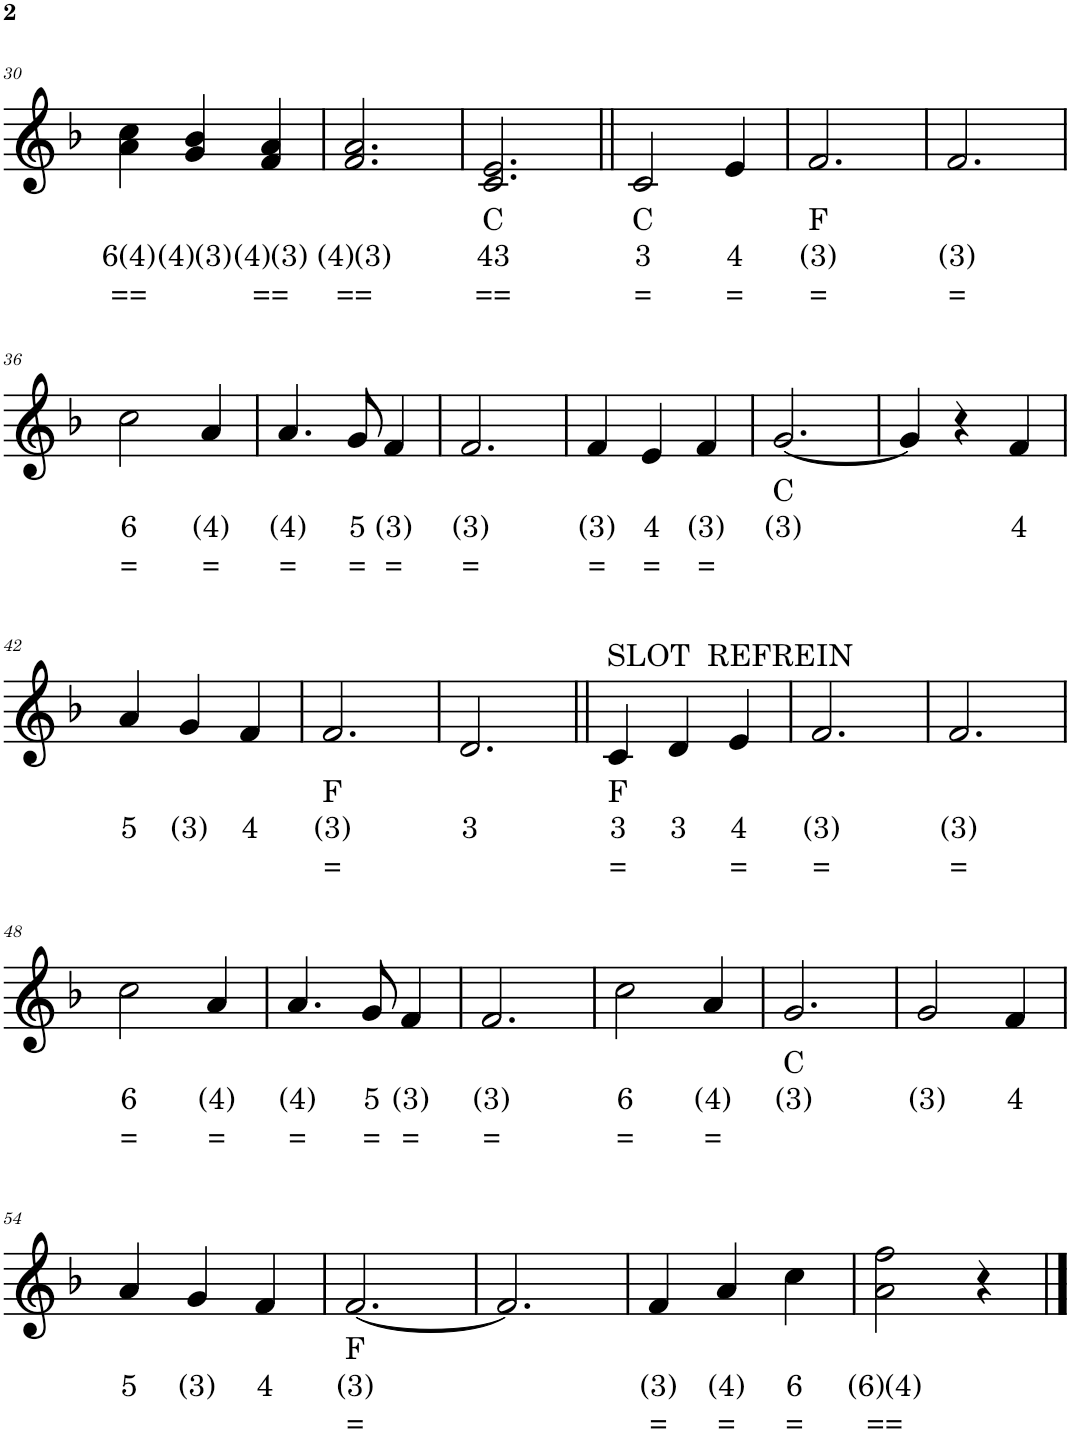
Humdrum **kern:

**kern	**text	**text	**text
*part1	*part1	*part1	*part1
*staff1	*staff1	*staff1	*staff1
*I"Piano, Track 1	*	*	*
*I'Pno.	*	*	*
!!LO:PB:g=z
*clefG2	*	*	*
*k[b-]	*	*	*
*M3/4	*	*	*
=30	=30	=30	=30
!	!	!LO:LY:b	!LO:LY:b
4a\ 4cc\	.	6(4)	==
!	!	!LO:LY:b	!
4g/ 4b-/	.	(4)(3)	.
!	!	!LO:LY:b	!LO:LY:b
4f/ 4a/	.	(4)(3)	==
=31	=31	=31	=31
!	!	!LO:LY:b	!LO:LY:b
2.f/ 2.a/	.	(4)(3)	==
=32	=32	=32	=32
!	!LO:LY:b	!LO:LY:b	!LO:LY:b
2.c/ 2.e/	C	43	==
=33||	=33||	=33||	=33||
!	!LO:LY:b	!LO:LY:b	!LO:LY:b
2c/	C	3	=
!	!	!LO:LY:b	!LO:LY:b
4e/	.	4	=
=34	=34	=34	=34
!	!LO:LY:b	!LO:LY:b	!LO:LY:b
2.f/	F	(3)	=
=35	=35	=35	=35
!	!	!LO:LY:b	!LO:LY:b
2.f/	.	(3)	=
!!LO:LB:g=z
=36	=36	=36	=36
!	!	!LO:LY:b	!LO:LY:b
2cc\	.	6	=
!	!	!LO:LY:b	!LO:LY:b
4a/	.	(4)	=
=37	=37	=37	=37
!	!	!LO:LY:b	!LO:LY:b
4.a/	.	(4)	=
!	!	!LO:LY:b	!LO:LY:b
8g/	.	5	=
!	!	!LO:LY:b	!LO:LY:b
4f/	.	(3)	=
=38	=38	=38	=38
!	!	!LO:LY:b	!LO:LY:b
2.f/	.	(3)	=
=39	=39	=39	=39
!	!	!LO:LY:b	!LO:LY:b
4f/	.	(3)	=
!	!	!LO:LY:b	!LO:LY:b
4e/	.	4	=
!	!	!LO:LY:b	!LO:LY:b
4f/	.	(3)	=
=40	=40	=40	=40
!	!LO:LY:b	!LO:LY:b	!
[2.g/	C	(3)	.
=41	=41	=41	=41
4g/]	.	.	.
4r	.	.	.
!	!	!LO:LY:b	!
4f/	.	4	.
!!LO:LB:g=z
=42	=42	=42	=42
!	!	!LO:LY:b	!
4a/	.	5	.
!	!	!LO:LY:b	!
4g/	.	(3)	.
!	!	!LO:LY:b	!
4f/	.	4	.
=43	=43	=43	=43
!	!LO:LY:b	!LO:LY:b	!LO:LY:b
2.f/	F	(3)	=
=44	=44	=44	=44
!	!	!LO:LY:b	!
2.d/	.	3	.
=45||	=45||	=45||	=45||
!LO:TX:a:t=SLOT  REFREIN	!	!	!
!	!LO:LY:b	!LO:LY:b	!LO:LY:b
4c/	F	3	=
!	!	!LO:LY:b	!
4d/	.	3	.
!	!	!LO:LY:b	!LO:LY:b
4e/	.	4	=
=46	=46	=46	=46
!	!	!LO:LY:b	!LO:LY:b
2.f/	.	(3)	=
=47	=47	=47	=47
!	!	!LO:LY:b	!LO:LY:b
2.f/	.	(3)	=
!!LO:LB:g=z
=48	=48	=48	=48
!	!	!LO:LY:b	!LO:LY:b
2cc\	.	6	=
!	!	!LO:LY:b	!LO:LY:b
4a/	.	(4)	=
=49	=49	=49	=49
!	!	!LO:LY:b	!LO:LY:b
4.a/	.	(4)	=
!	!	!LO:LY:b	!LO:LY:b
8g/	.	5	=
!	!	!LO:LY:b	!LO:LY:b
4f/	.	(3)	=
=50	=50	=50	=50
!	!	!LO:LY:b	!LO:LY:b
2.f/	.	(3)	=
=51	=51	=51	=51
!	!	!LO:LY:b	!LO:LY:b
2cc\	.	6	=
!	!	!LO:LY:b	!LO:LY:b
4a/	.	(4)	=
=52	=52	=52	=52
!	!LO:LY:b	!LO:LY:b	!
2.g/	C	(3)	.
=53	=53	=53	=53
!	!	!LO:LY:b	!
2g/	.	(3)	.
!	!	!LO:LY:b	!
4f/	.	4	.
!!LO:LB:g=z
=54	=54	=54	=54
!	!	!LO:LY:b	!
4a/	.	5	.
!	!	!LO:LY:b	!
4g/	.	(3)	.
!	!	!LO:LY:b	!
4f/	.	4	.
=55	=55	=55	=55
!	!LO:LY:b	!LO:LY:b	!LO:LY:b
[2.f/	F	(3)	=
=56	=56	=56	=56
2.f/]	.	.	.
=57	=57	=57	=57
!	!	!LO:LY:b	!LO:LY:b
4f/	.	(3)	=
!	!	!LO:LY:b	!LO:LY:b
4a/	.	(4)	=
!	!	!LO:LY:b	!LO:LY:b
4cc\	.	6	=
=58	=58	=58	=58
!	!	!LO:LY:b	!LO:LY:b
2a\ 2ff\	.	(6)(4)	==
4r	.	.	.
==	==	==	==
*-	*-	*-	*-
